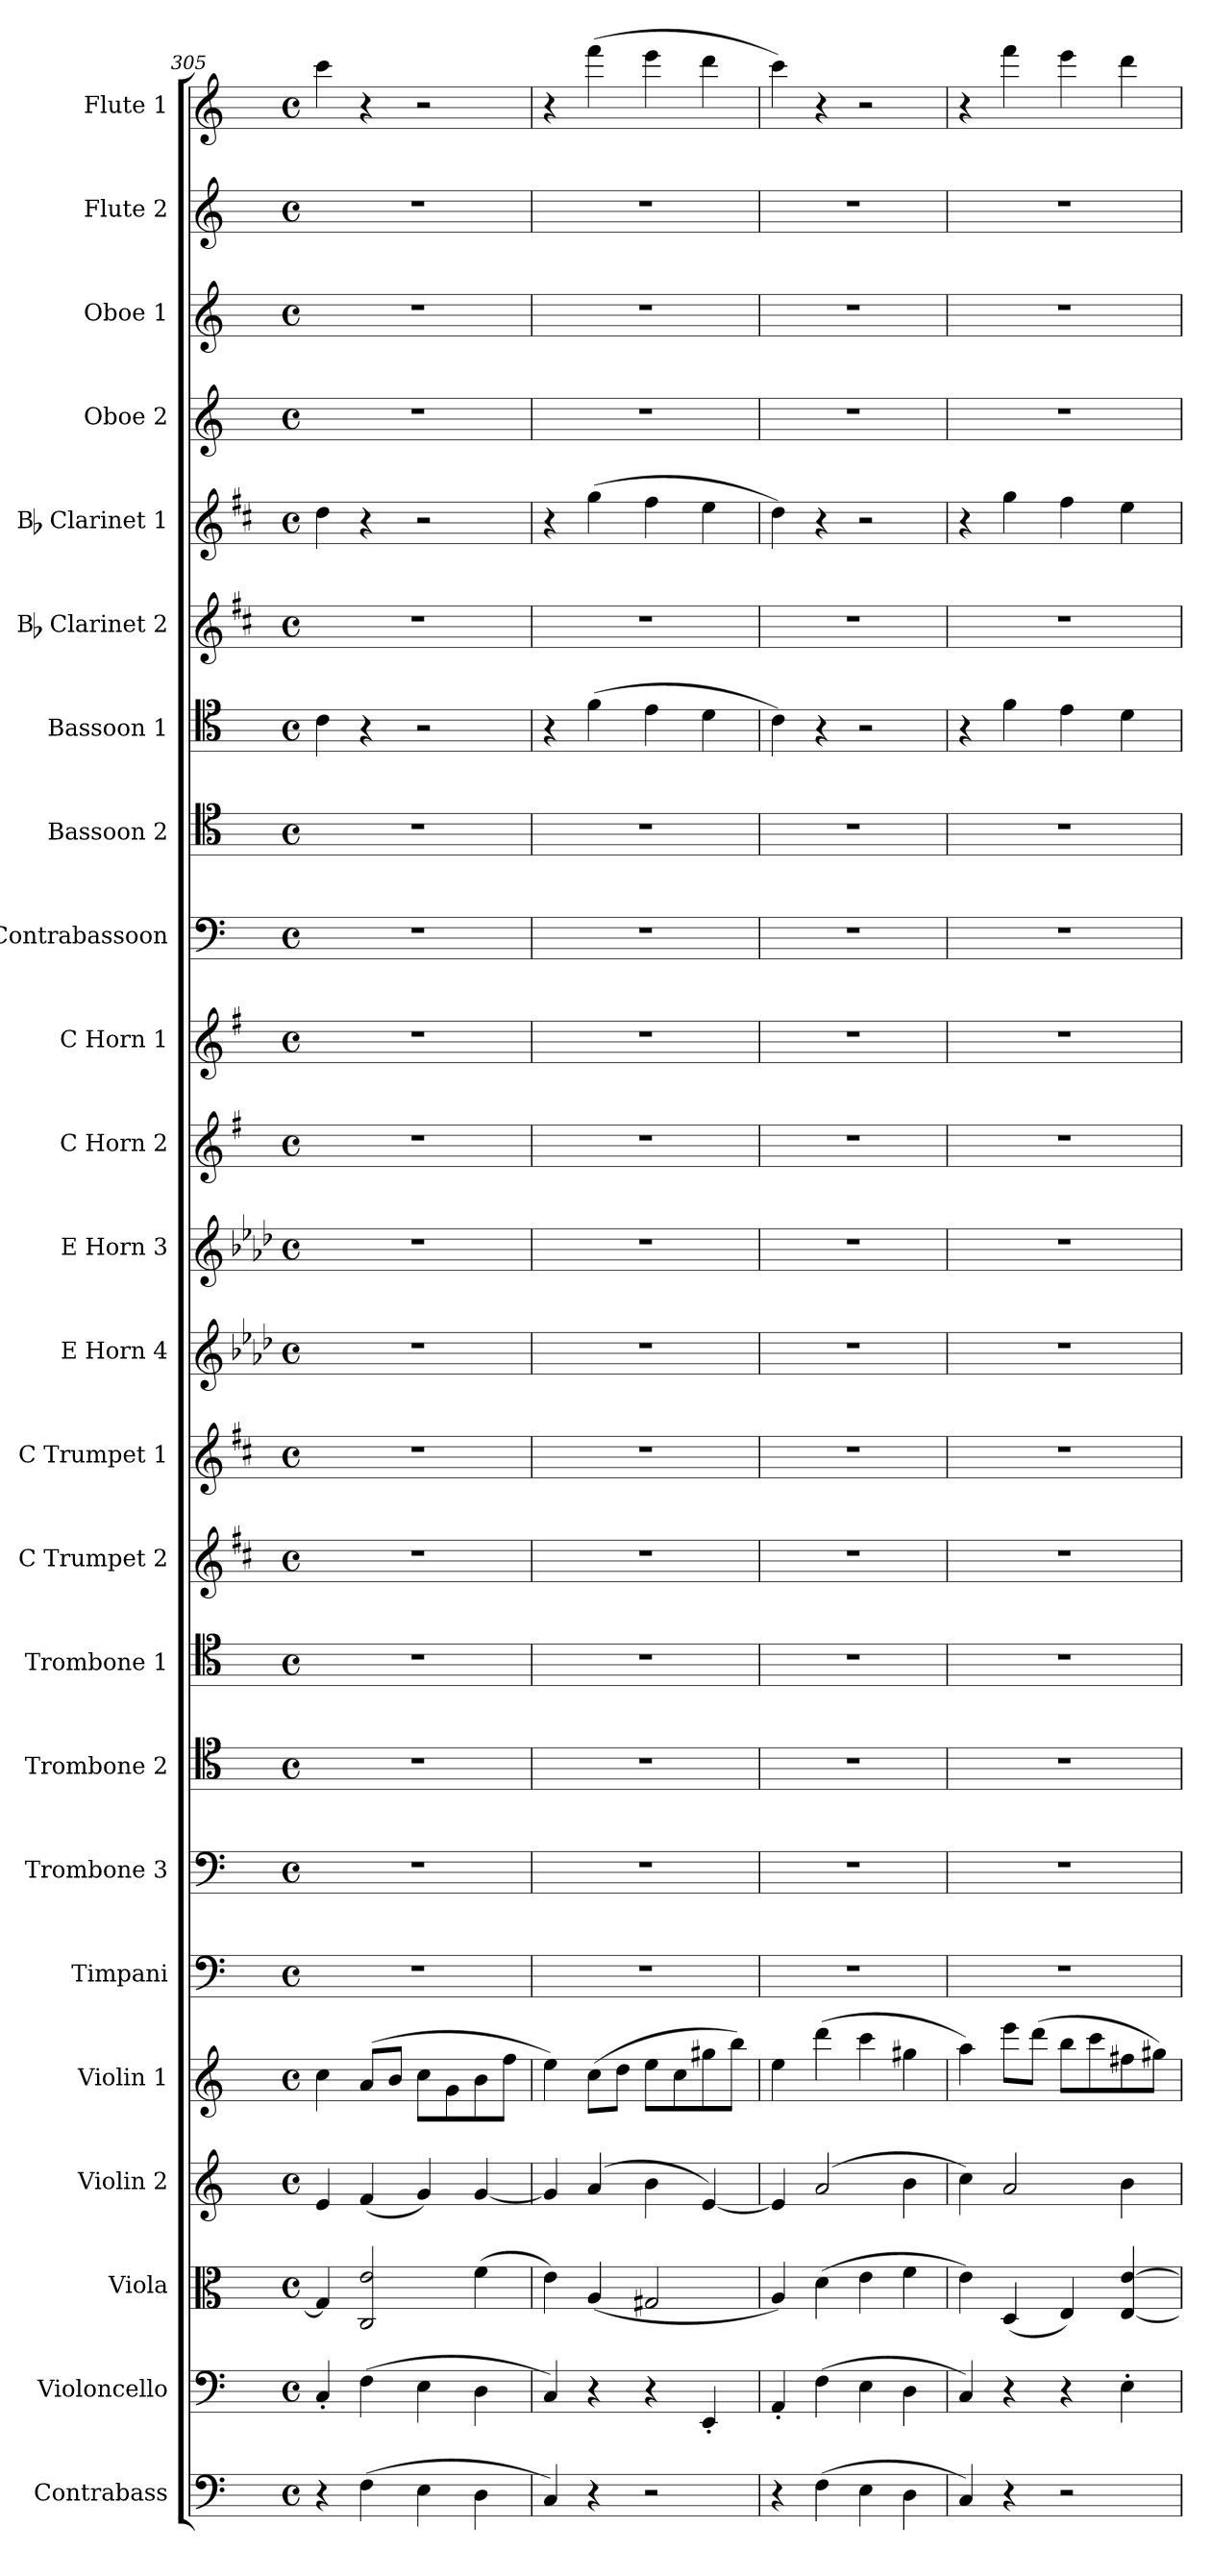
**kern	**kern	**kern	**kern	**kern	**kern	**kern	**kern	**kern	**kern	**kern	**kern	**kern	**kern	**kern	**kern	**kern	**kern	**kern	**kern	**kern	**kern	**kern	**kern
*part24	*part23	*part22	*part21	*part20	*part19	*part18	*part17	*part16	*part15	*part14	*part13	*part12	*part11	*part10	*part9	*part8	*part7	*part6	*part5	*part4	*part3	*part2	*part1
*staff24	*staff23	*staff22	*staff21	*staff20	*staff19	*staff18	*staff17	*staff16	*staff15	*staff14	*staff13	*staff12	*staff11	*staff10	*staff9	*staff8	*staff7	*staff6	*staff5	*staff4	*staff3	*staff2	*staff1
*I"Contrabass	*I"Violoncello	*I"Viola	*I"Violin 2	*I"Violin 1	*I"Timpani	*I"Trombone 3	*I"Trombone 2	*I"Trombone 1	*I"C Trumpet 2	*I"C Trumpet 1	*I"E Horn 4	*I"E Horn 3	*I"C Horn 2	*I"C Horn 1	*I"Contrabassoon	*I"Bassoon 2	*I"Bassoon 1	*I"Bb Clarinet 2	*I"Bb Clarinet 1	*I"Oboe 2	*I"Oboe 1	*I"Flute 2	*I"Flute 1
*I'Cb	*I'Vc	*I'Vla	*I'Vln 2	*I'Vln 1	*I'Timp	*I'Trb 3	*I'Trb 2	*I'Trb 1	*I'Tpt 2	*I'Tpt 1	*I'Hn 4	*I'Hn 3	*I'Hn 2	*I'Hn 1	*I'C Bsn	*I'Bsn 2	*I'Bsn 1	*I'Cl 2	*I'Cl 1	*I'Ob 2	*I'Ob 1	*I'Fl 2	*I'Fl 1
!!LO:PB:g=z
*clefF4	*clefF4	*clefC3	*clefG2	*clefG2	*clefF4	*clefF4	*clefC4	*clefC4	*clefG2	*clefG2	*clefG2	*clefG2	*clefG2	*clefG2	*clefF4	*clefC4	*clefC4	*clefG2	*clefG2	*clefG2	*clefG2	*clefG2	*clefG2
*ITrd7c12	*	*	*	*	*	*	*	*	*ITrd1c2	*ITrd1c2	*ITrd5c8	*ITrd5c8	*ITrd4c7	*ITrd4c7	*ITrd7c12	*	*	*ITrd1c2	*ITrd1c2	*	*	*	*
*k[]	*k[]	*k[]	*k[]	*k[]	*k[]	*k[]	*k[]	*k[]	*k[]	*k[]	*k[]	*k[]	*k[]	*k[]	*k[]	*k[]	*k[]	*k[]	*k[]	*k[]	*k[]	*k[]	*k[]
*M4/4	*M4/4	*M4/4	*M4/4	*M4/4	*M4/4	*M4/4	*M4/4	*M4/4	*M4/4	*M4/4	*M4/4	*M4/4	*M4/4	*M4/4	*M4/4	*M4/4	*M4/4	*M4/4	*M4/4	*M4/4	*M4/4	*M4/4	*M4/4
*met(c)	*met(c)	*met(c)	*met(c)	*met(c)	*met(c)	*met(c)	*met(c)	*met(c)	*met(c)	*met(c)	*met(c)	*met(c)	*met(c)	*met(c)	*met(c)	*met(c)	*met(c)	*met(c)	*met(c)	*met(c)	*met(c)	*met(c)	*met(c)
=305	=305	=305	=305	=305	=305	=305	=305	=305	=305	=305	=305	=305	=305	=305	=305	=305	=305	=305	=305	=305	=305	=305	=305
4r	4C'/	4G/]	4e/	4cc\	1r	1r	1r	1r	1r	1r	1r	1r	1r	1r	1r	1r	4c\	1r	4cc\	1r	1r	1r	4ccc\
(4FF\	(4F\	2C/ 2e/	(4f/	(8a/L	.	.	.	.	.	.	.	.	.	.	.	.	4r	.	4r	.	.	.	4r
.	.	.	.	8b/J	.	.	.	.	.	.	.	.	.	.	.	.	.	.	.	.	.	.	.
4EE\	4E\	.	4g/)	8cc\L	.	.	.	.	.	.	.	.	.	.	.	.	2r	.	2r	.	.	.	2r
.	.	.	.	8g\	.	.	.	.	.	.	.	.	.	.	.	.	.	.	.	.	.	.	.
4DD\	4D\	(4f\	[4g/	8b\	.	.	.	.	.	.	.	.	.	.	.	.	.	.	.	.	.	.	.
.	.	.	.	8ff\J	.	.	.	.	.	.	.	.	.	.	.	.	.	.	.	.	.	.	.
=306	=306	=306	=306	=306	=306	=306	=306	=306	=306	=306	=306	=306	=306	=306	=306	=306	=306	=306	=306	=306	=306	=306	=306
4CC/)	4C/)	4e\)	4g/]	4ee\)	1r	1r	1r	1r	1r	1r	1r	1r	1r	1r	1r	1r	4r	1r	4r	1r	1r	1r	4r
4r	4r	(4A/	(4a/	(8cc\L	.	.	.	.	.	.	.	.	.	.	.	.	(4f\	.	(4ff\	.	.	.	(4fff\
.	.	.	.	8dd\J	.	.	.	.	.	.	.	.	.	.	.	.	.	.	.	.	.	.	.
2r	4r	2G#X/	4b\	8ee\L	.	.	.	.	.	.	.	.	.	.	.	.	4e\	.	4ee\	.	.	.	4eee\
.	.	.	.	8cc\	.	.	.	.	.	.	.	.	.	.	.	.	.	.	.	.	.	.	.
.	4EE'/	.	[4e/)	8gg#X\	.	.	.	.	.	.	.	.	.	.	.	.	4d\	.	4dd\	.	.	.	4ddd\
.	.	.	.	8bb\J)	.	.	.	.	.	.	.	.	.	.	.	.	.	.	.	.	.	.	.
=307	=307	=307	=307	=307	=307	=307	=307	=307	=307	=307	=307	=307	=307	=307	=307	=307	=307	=307	=307	=307	=307	=307	=307
4r	4AA'/	4A/)	4e/]	4ee\	1r	1r	1r	1r	1r	1r	1r	1r	1r	1r	1r	1r	4c\)	1r	4cc\)	1r	1r	1r	4ccc\)
(4FF\	(4F\	(4d\	(2a/	(4ddd\	.	.	.	.	.	.	.	.	.	.	.	.	4r	.	4r	.	.	.	4r
4EE\	4E\	4e\	.	4ccc\	.	.	.	.	.	.	.	.	.	.	.	.	2r	.	2r	.	.	.	2r
4DD\	4D\	4f\	4b\	4gg#X\	.	.	.	.	.	.	.	.	.	.	.	.	.	.	.	.	.	.	.
=308	=308	=308	=308	=308	=308	=308	=308	=308	=308	=308	=308	=308	=308	=308	=308	=308	=308	=308	=308	=308	=308	=308	=308
4CC/)	4C/)	4e\)	4cc\)	4aa\)	1r	1r	1r	1r	1r	1r	1r	1r	1r	1r	1r	1r	4r	1r	4r	1r	1r	1r	4r
4r	4r	(4D/	2a/	8eee\L	.	.	.	.	.	.	.	.	.	.	.	.	4f\	.	4ff\	.	.	.	4fff\
.	.	.	.	(8ddd\J	.	.	.	.	.	.	.	.	.	.	.	.	.	.	.	.	.	.	.
2r	4r	4E/)	.	8bb\L	.	.	.	.	.	.	.	.	.	.	.	.	4e\	.	4ee\	.	.	.	4eee\
.	.	.	.	8ccc\	.	.	.	.	.	.	.	.	.	.	.	.	.	.	.	.	.	.	.
.	4E'\	[4E/ [4e/	4b\	8ff#X\	.	.	.	.	.	.	.	.	.	.	.	.	4d\	.	4dd\	.	.	.	4ddd\
.	.	.	.	8gg#X\J)	.	.	.	.	.	.	.	.	.	.	.	.	.	.	.	.	.	.	.
=	=	=	=	=	=	=	=	=	=	=	=	=	=	=	=	=	=	=	=	=	=	=	=
*-	*-	*-	*-	*-	*-	*-	*-	*-	*-	*-	*-	*-	*-	*-	*-	*-	*-	*-	*-	*-	*-	*-	*-
